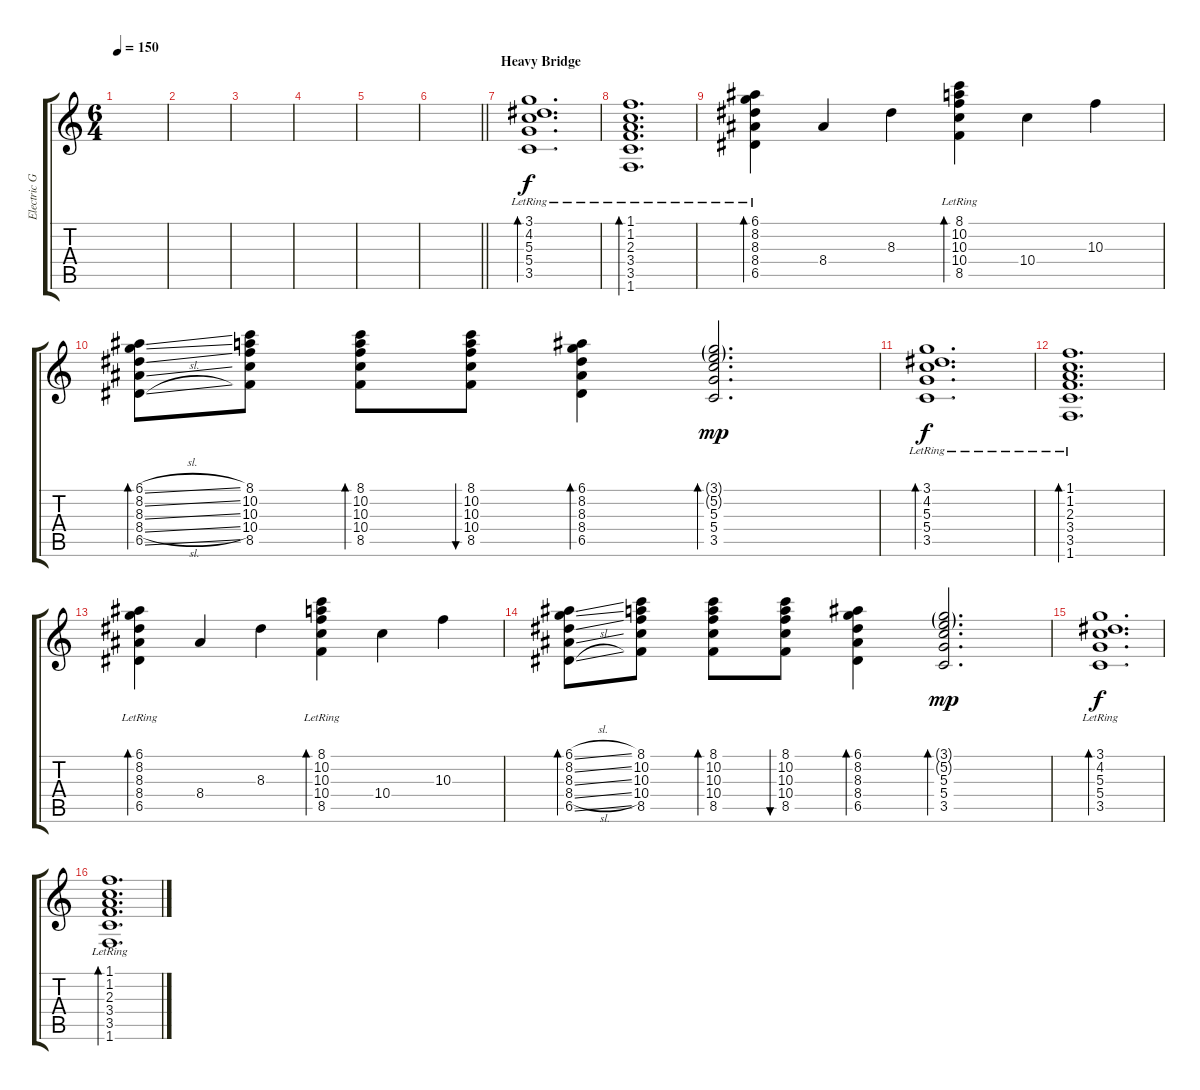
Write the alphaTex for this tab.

\track ("Electric Guitar" "Electric G") {instrument overdrivenguitar}
\staff {score tabs}
\tuning (E4 B3 G3 D3 A2 E2) {hide}
\ts (6 4)
\tempo 150
\clef g2
\ks c
|
|
|
|
|
\barLineRight lightlight
|
\section ("" "Heavy Bridge ")
(3.1 4.2 5.3 5.4{lr} 3.5).1{d bd 60} |
(1.1 1.2 2.3 3.4{lr} 3.5 1.6).1{d bd 60} |
(6.1{lr} 8.2{lr} 8.3{lr} 8.4{lr} 6.5{lr}).4{bd 60} 8.4.4 8.3.4 (8.1{lr} 10.2{lr} 10.3{lr} 10.4{lr} 8.5{lr}).4{bd 60} 10.4.4 10.3.4 |
(6.1{sl} 8.2{sl} 8.3{sl} 8.4{sl} 6.5{sl}).8{bd 60} (8.1 10.2 10.3 10.4 8.5).8 (8.1 10.2 10.3 10.4 8.5).8{bd 60} (8.1 10.2 10.3 10.4 8.5).8{bu 60} (6.1 8.2 8.3 8.4 6.5).4{bd 60} (3.1{g} 5.2{g} 5.3 5.4 3.5).2{d bd 60 dy mp} |
(3.1 4.2 5.3 5.4{lr} 3.5).1{d bd 60 dy f} |
(1.1 1.2 2.3 3.4{lr} 3.5 1.6).1{d bd 60} |
(6.1{lr} 8.2{lr} 8.3{lr} 8.4{lr} 6.5{lr}).4{bd 60} 8.4.4 8.3.4 (8.1{lr} 10.2{lr} 10.3{lr} 10.4{lr} 8.5{lr}).4{bd 60} 10.4.4 10.3.4 |
(6.1{sl} 8.2{sl} 8.3{sl} 8.4{sl} 6.5{sl}).8{bd 60} (8.1 10.2 10.3 10.4 8.5).8 (8.1 10.2 10.3 10.4 8.5).8{bd 60} (8.1 10.2 10.3 10.4 8.5).8{bu 60} (6.1 8.2 8.3 8.4 6.5).4{bd 60} (3.1{g} 5.2{g} 5.3 5.4 3.5).2{d bd 60 dy mp} |
(3.1 4.2 5.3 5.4{lr} 3.5).1{d bd 60 dy f} |
(1.1 1.2 2.3 3.4{lr} 3.5 1.6).1{d bd 60}
